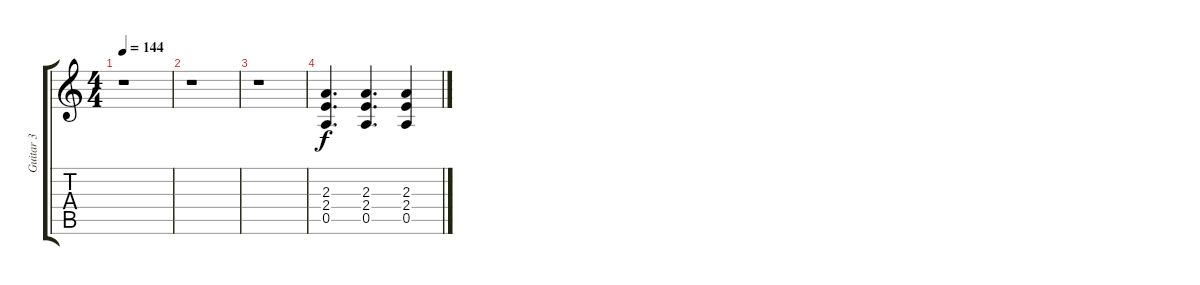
\track ("Guitar 3" "Guitar 3") {instrument electricguitarclean}
\staff {score tabs}
\tuning (E4 B3 G3 D3 A2 E2) {hide}
\ts (4 4)
\tempo 144
\clef g2
\ks c
r.1{dy f} |
r.1 |
r.1 |
(2.3 2.4 0.5).4{d} (2.3 2.4 0.5).4{d} (2.3 2.4 0.5).4
